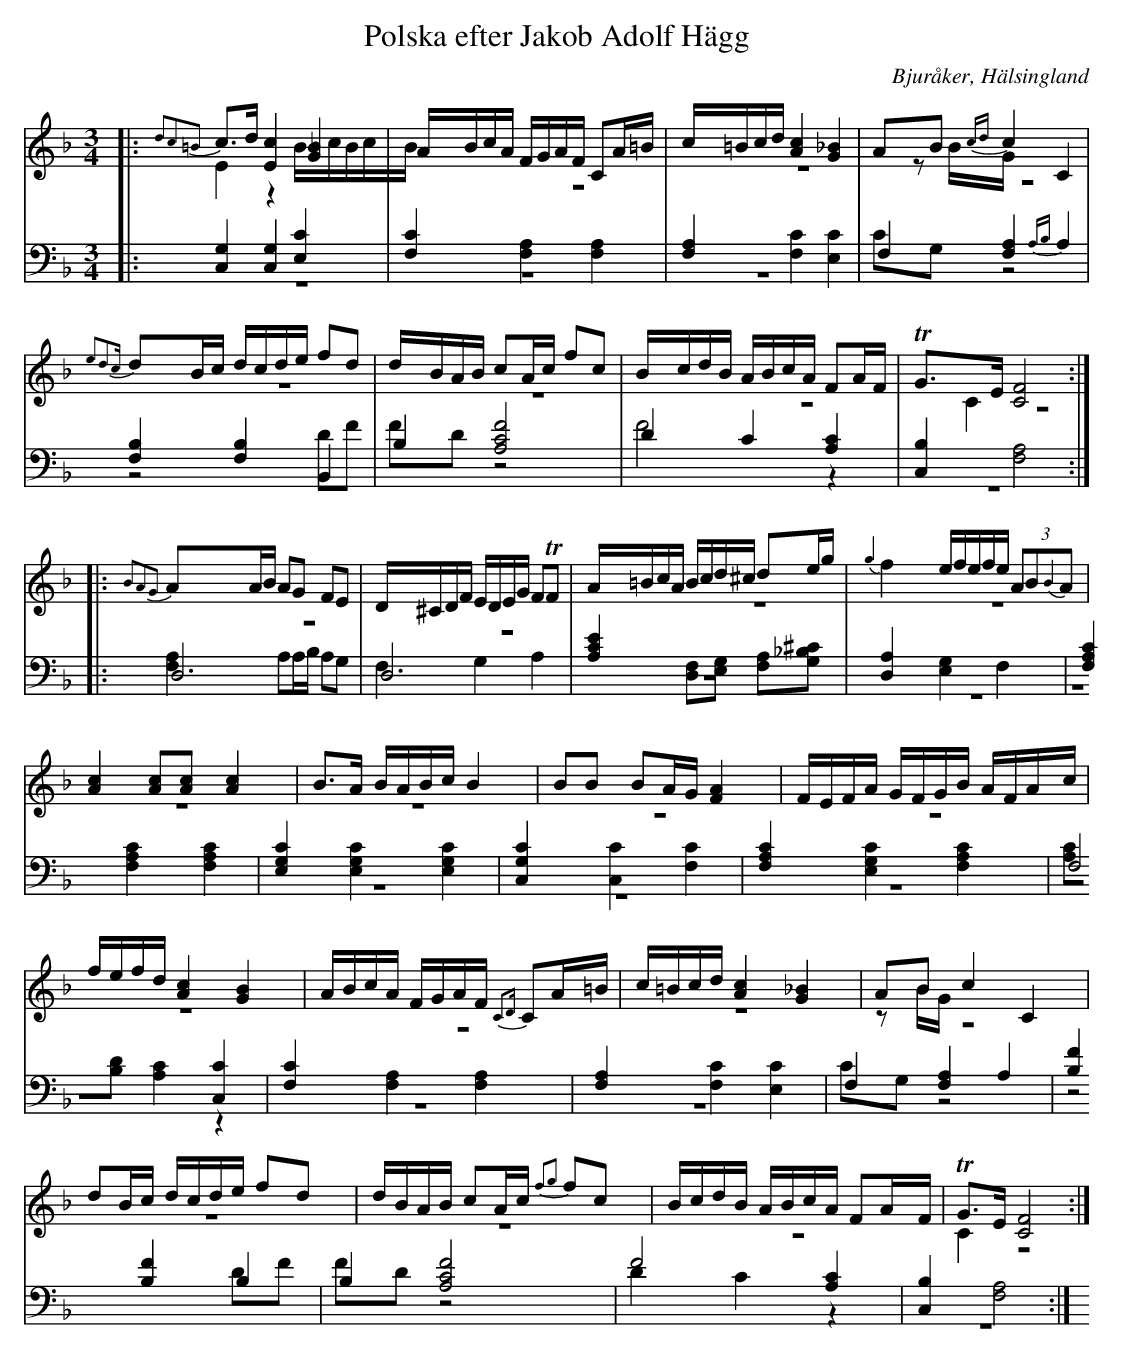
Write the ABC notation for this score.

X:1
T: Polska efter Jakob Adolf Hägg
O: Bjuråker, Hälsingland
M: 3/4
L: 1/16
K: F
V:1
V:2 merge
V:3
V:4 merge
V:1
|: {d2c2=B2}c2>d2 [E4c4] [G4_B4]|ABcA FGAF C2A=B|c=Bcd [A4c4] [G4_B4]|A2B2 {cd}c4 C4 |
{e2d2c}d2Bc dcde f2d2|dBAB c2Ac f2c2|BcdB ABcA F2AF|TG2>E2 [C8F8]:|
|:{B2A2G2}A2AB A2G2 F2E2|D^CDF EDEG F2TF2|A=BcA Bcd^c d2eg|{g2}f4 e4/5f4/5e4/5f4/5e4/5 (3A2B2{B2}A2 |
[A4c4] [A2c2][A2c2] [A4c4]|B2>A2 BABc B4|B2B2 B2AG [F4A4]|FEFA GFGB AFAc|
fefd [A4c4] [G4B4]|ABcA FGAF {C2D}C2A=B|c=Bcd [A4c4] [G4_B4]|A2B2 c4 C4 |
d2Bc dcde f2d2|dBAB c2Ac {f2g2}f2c2|BcdB ABcA F2AF|TG2>E2 [C8F8]:|
V:2
|:E4 z4 B4/5c4/5B4/5c4/5B4/5|z12|z12|z2BG z8 |
z12|z12|z12|C4 z8:|
|:z12|z12|z12|z12 |
z12|z12|z12|z12|
z12|z12|z12|z2BG z8 |
z12|z12|z12|C4 z8:|
V:3 clef=bass
|: [C,4G,4] [C,4G,4] [E,4C4]|[F,4C4] [F,4A,4] [F,4A,4]|[F,4A,4] [F,4C4] [E,4C4]| F,4 [F,4A,4] {A,B,}A,4|
[B,4F,4] [B,4F,4] B,,4|B,4 [A,8C8F8]|D4 C4 [A,4C4]|[C,4B,4] [F,8A,8]:|
|:D,12|D,12|[A,4C4E4] [D,2F,2][E,2G,2] [F,2A,2][^C2G,2_B,2]|
[D,4A,4] [E,4G,4] F,4|[F,4A,4C4] [F,4A,4C4] [F,4A,4C4]|[E,4G,4C4] [E,4G,4C4] [E,4G,4C4]|[C,4G,4C4] [C,4C4] [F,4C4]|
[F,4A,4C4] [E,4G,4C4] [F,4A,4C4]|F,8 [C,4C4]|[F,4C4] [F,4A,4] [F,4A,4]|[F,4A,4] [F,4C4] [E,4C4]|
F,4 [F,4A,4] A,4|[B,4F4] [B,4F4] B,4|B,4 [A,8C8F8]|F8  [A,4C4]|[C,4B,4] [F,8A,8]:|
V:4 clef=bass
|:z12|z12|z12|C2G,2 z8 |
z8 D2F2|F2D2 z8|F8 z4|z12:|
|:[F,4A,4] A,2A,B, A,2G,2|F,4 G,4 A,4|z12|z12 |
z12|z12|z12|z12|
[A,2C2][B,2D2] [A,4C4] z4|z12|z12|C2G,2 z8 |
z8 D2F2|F2D2 z8|D4 C4 z4|z12:|
